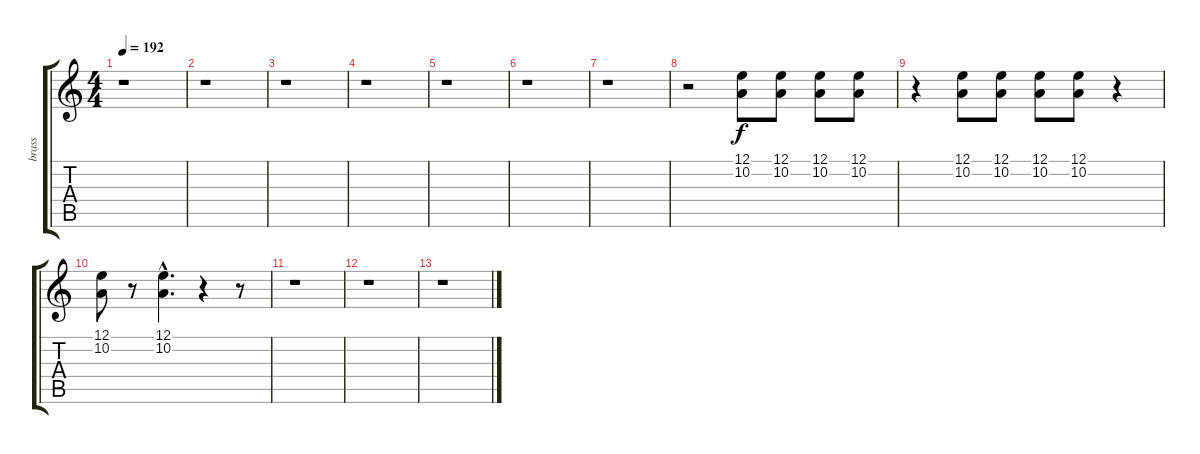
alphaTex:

\track ("brass" "brass") {instrument brasssection}
\staff {score tabs}
\tuning (E4 B3 G3 D3 A2 E2) {hide}
\ts (4 4)
\tempo 192
\clef g2
\ks c
r.1{dy f} |
r.1 |
r.1 |
r.1 |
r.1 |
r.1 |
r.1 |
r.2 (12.1 10.2).8 (12.1 10.2).8 (12.1 10.2).8 (12.1 10.2).8 |
r.4 (12.1 10.2).8 (12.1 10.2).8 (12.1 10.2).8 (12.1 10.2).8 r.4 |
(12.1 10.2).8 r.8 (12.1{hac} 10.2{hac}).4{d} r.4 r.8 |
r.1 |
r.1 |
r.1
